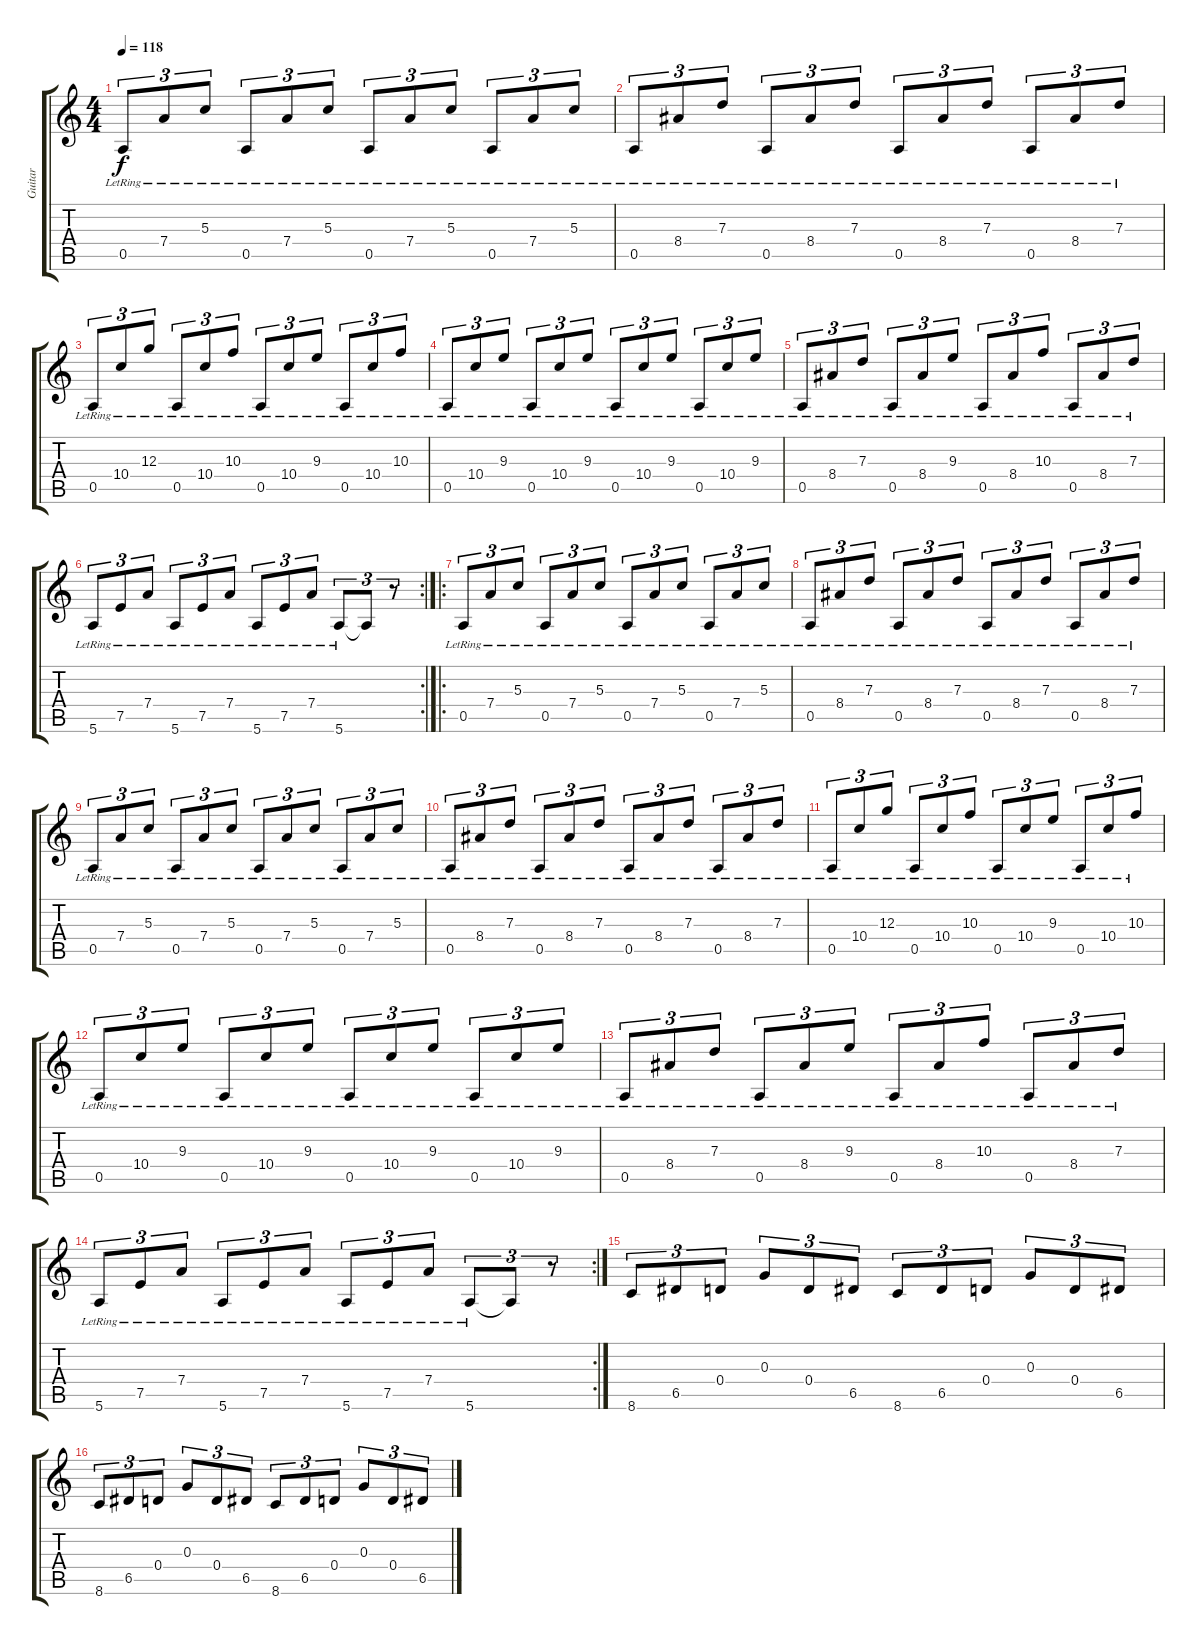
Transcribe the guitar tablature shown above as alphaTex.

\track ("Guitar" "Guitar") {instrument acousticguitarnylon}
\staff {score tabs}
\tuning (E4 B3 G3 D3 A2 E2) {hide}
\ts (4 4)
\tempo 118
\clef g2
\ks c
0.5{lr}.8{tu (3 2) dy f} 7.4{lr}.8{tu (3 2)} 5.3{lr}.8{tu (3 2)} 0.5{lr}.8{tu (3 2)} 7.4{lr}.8{tu (3 2)} 5.3{lr}.8{tu (3 2)} 0.5{lr}.8{tu (3 2)} 7.4{lr}.8{tu (3 2)} 5.3{lr}.8{tu (3 2)} 0.5{lr}.8{tu (3 2)} 7.4{lr}.8{tu (3 2)} 5.3{lr}.8{tu (3 2)} |
0.5{lr}.8{tu (3 2)} 8.4{lr}.8{tu (3 2)} 7.3{lr}.8{tu (3 2)} 0.5{lr}.8{tu (3 2)} 8.4{lr}.8{tu (3 2)} 7.3{lr}.8{tu (3 2)} 0.5{lr}.8{tu (3 2)} 8.4{lr}.8{tu (3 2)} 7.3{lr}.8{tu (3 2)} 0.5{lr}.8{tu (3 2)} 8.4{lr}.8{tu (3 2)} 7.3{lr}.8{tu (3 2)} |
0.5{lr}.8{tu (3 2)} 10.4{lr}.8{tu (3 2)} 12.3{lr}.8{tu (3 2)} 0.5{lr}.8{tu (3 2)} 10.4{lr}.8{tu (3 2)} 10.3{lr}.8{tu (3 2)} 0.5{lr}.8{tu (3 2)} 10.4{lr}.8{tu (3 2)} 9.3{lr}.8{tu (3 2)} 0.5{lr}.8{tu (3 2)} 10.4{lr}.8{tu (3 2)} 10.3{lr}.8{tu (3 2)} |
0.5{lr}.8{tu (3 2)} 10.4{lr}.8{tu (3 2)} 9.3{lr}.8{tu (3 2)} 0.5{lr}.8{tu (3 2)} 10.4{lr}.8{tu (3 2)} 9.3{lr}.8{tu (3 2)} 0.5{lr}.8{tu (3 2)} 10.4{lr}.8{tu (3 2)} 9.3{lr}.8{tu (3 2)} 0.5{lr}.8{tu (3 2)} 10.4{lr}.8{tu (3 2)} 9.3{lr}.8{tu (3 2)} |
0.5{lr}.8{tu (3 2)} 8.4{lr}.8{tu (3 2)} 7.3{lr}.8{tu (3 2)} 0.5{lr}.8{tu (3 2)} 8.4{lr}.8{tu (3 2)} 9.3{lr}.8{tu (3 2)} 0.5{lr}.8{tu (3 2)} 8.4{lr}.8{tu (3 2)} 10.3{lr}.8{tu (3 2)} 0.5{lr}.8{tu (3 2)} 8.4{lr}.8{tu (3 2)} 7.3{lr}.8{tu (3 2)} |
\rc 2
5.6{lr}.8{tu (3 2)} 7.5{lr}.8{tu (3 2)} 7.4{lr}.8{tu (3 2)} 5.6{lr}.8{tu (3 2)} 7.5{lr}.8{tu (3 2)} 7.4{lr}.8{tu (3 2)} 5.6{lr}.8{tu (3 2)} 7.5{lr}.8{tu (3 2)} 7.4{lr}.8{tu (3 2)} 5.6{lr}.8{tu (3 2)} 5.6{t}.8{tu (3 2)} r.8{tu (3 2)} |
\ro
0.5{lr}.8{tu (3 2)} 7.4{lr}.8{tu (3 2)} 5.3{lr}.8{tu (3 2)} 0.5{lr}.8{tu (3 2)} 7.4{lr}.8{tu (3 2)} 5.3{lr}.8{tu (3 2)} 0.5{lr}.8{tu (3 2)} 7.4{lr}.8{tu (3 2)} 5.3{lr}.8{tu (3 2)} 0.5{lr}.8{tu (3 2)} 7.4{lr}.8{tu (3 2)} 5.3{lr}.8{tu (3 2)} |
0.5{lr}.8{tu (3 2)} 8.4{lr}.8{tu (3 2)} 7.3{lr}.8{tu (3 2)} 0.5{lr}.8{tu (3 2)} 8.4{lr}.8{tu (3 2)} 7.3{lr}.8{tu (3 2)} 0.5{lr}.8{tu (3 2)} 8.4{lr}.8{tu (3 2)} 7.3{lr}.8{tu (3 2)} 0.5{lr}.8{tu (3 2)} 8.4{lr}.8{tu (3 2)} 7.3{lr}.8{tu (3 2)} |
0.5{lr}.8{tu (3 2)} 7.4{lr}.8{tu (3 2)} 5.3{lr}.8{tu (3 2)} 0.5{lr}.8{tu (3 2)} 7.4{lr}.8{tu (3 2)} 5.3{lr}.8{tu (3 2)} 0.5{lr}.8{tu (3 2)} 7.4{lr}.8{tu (3 2)} 5.3{lr}.8{tu (3 2)} 0.5{lr}.8{tu (3 2)} 7.4{lr}.8{tu (3 2)} 5.3{lr}.8{tu (3 2)} |
0.5{lr}.8{tu (3 2)} 8.4{lr}.8{tu (3 2)} 7.3{lr}.8{tu (3 2)} 0.5{lr}.8{tu (3 2)} 8.4{lr}.8{tu (3 2)} 7.3{lr}.8{tu (3 2)} 0.5{lr}.8{tu (3 2)} 8.4{lr}.8{tu (3 2)} 7.3{lr}.8{tu (3 2)} 0.5{lr}.8{tu (3 2)} 8.4{lr}.8{tu (3 2)} 7.3{lr}.8{tu (3 2)} |
0.5{lr}.8{tu (3 2)} 10.4{lr}.8{tu (3 2)} 12.3{lr}.8{tu (3 2)} 0.5{lr}.8{tu (3 2)} 10.4{lr}.8{tu (3 2)} 10.3{lr}.8{tu (3 2)} 0.5{lr}.8{tu (3 2)} 10.4{lr}.8{tu (3 2)} 9.3{lr}.8{tu (3 2)} 0.5{lr}.8{tu (3 2)} 10.4{lr}.8{tu (3 2)} 10.3{lr}.8{tu (3 2)} |
0.5{lr}.8{tu (3 2)} 10.4{lr}.8{tu (3 2)} 9.3{lr}.8{tu (3 2)} 0.5{lr}.8{tu (3 2)} 10.4{lr}.8{tu (3 2)} 9.3{lr}.8{tu (3 2)} 0.5{lr}.8{tu (3 2)} 10.4{lr}.8{tu (3 2)} 9.3{lr}.8{tu (3 2)} 0.5{lr}.8{tu (3 2)} 10.4{lr}.8{tu (3 2)} 9.3{lr}.8{tu (3 2)} |
0.5{lr}.8{tu (3 2)} 8.4{lr}.8{tu (3 2)} 7.3{lr}.8{tu (3 2)} 0.5{lr}.8{tu (3 2)} 8.4{lr}.8{tu (3 2)} 9.3{lr}.8{tu (3 2)} 0.5{lr}.8{tu (3 2)} 8.4{lr}.8{tu (3 2)} 10.3{lr}.8{tu (3 2)} 0.5{lr}.8{tu (3 2)} 8.4{lr}.8{tu (3 2)} 7.3{lr}.8{tu (3 2)} |
\rc 2
5.6{lr}.8{tu (3 2)} 7.5{lr}.8{tu (3 2)} 7.4{lr}.8{tu (3 2)} 5.6{lr}.8{tu (3 2)} 7.5{lr}.8{tu (3 2)} 7.4{lr}.8{tu (3 2)} 5.6{lr}.8{tu (3 2)} 7.5{lr}.8{tu (3 2)} 7.4{lr}.8{tu (3 2)} 5.6{lr}.8{tu (3 2)} 5.6{t}.8{tu (3 2)} r.8{tu (3 2)} |
8.6.8{tu (3 2) volume 10} 6.5.8{tu (3 2)} 0.4.8{tu (3 2)} 0.3.8{tu (3 2)} 0.4.8{tu (3 2)} 6.5.8{tu (3 2)} 8.6.8{tu (3 2)} 6.5.8{tu (3 2)} 0.4.8{tu (3 2)} 0.3.8{tu (3 2)} 0.4.8{tu (3 2)} 6.5.8{tu (3 2)} |
8.6.8{tu (3 2)} 6.5.8{tu (3 2)} 0.4.8{tu (3 2)} 0.3.8{tu (3 2)} 0.4.8{tu (3 2)} 6.5.8{tu (3 2)} 8.6.8{tu (3 2)} 6.5.8{tu (3 2)} 0.4.8{tu (3 2)} 0.3.8{tu (3 2)} 0.4.8{tu (3 2)} 6.5.8{tu (3 2)}
